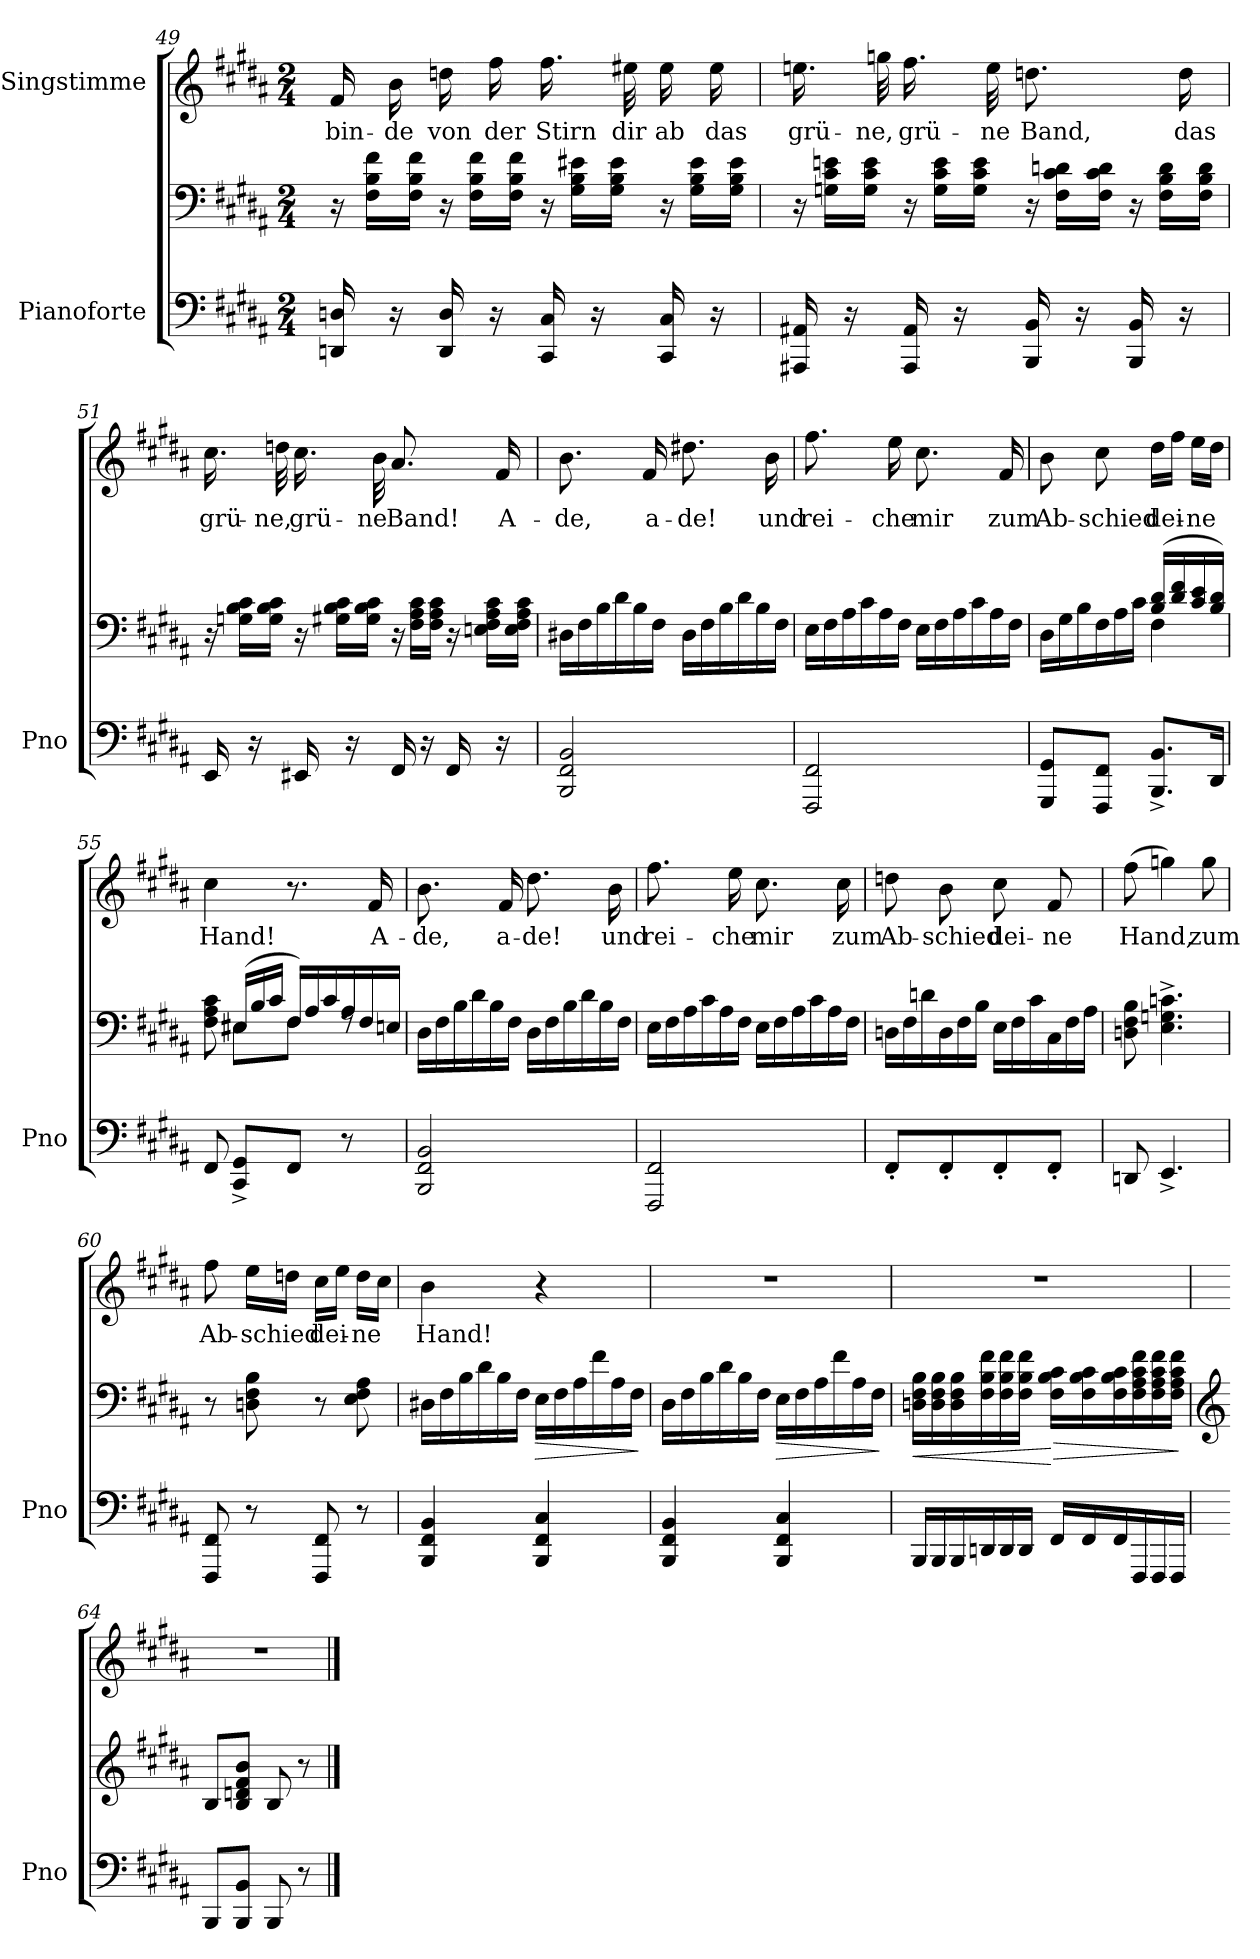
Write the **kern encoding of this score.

**kern	**kern	**dynam	**kern	**text
*part2	*part2	*part2	*part1	*part1
*staff3	*staff2	*staff2/3	*staff1	*staff1
*I"Pianoforte	*	*	*I"Singstimme	*
*I'Pno	*	*	*	*
!!LO:PB:g=z
*clefF4	*clefF4	*	*clefG2	*
*k[f#c#g#d#a#]	*k[f#c#g#d#a#]	*	*k[f#c#g#d#a#]	*
*M2/4	*M2/4	*	*M2/4	*
*	*Xtuplet	*	*	*
=49	=49	=49	=49	=49
!	!	!	!	!LO:LY:b
16DDn/ 16Dn/	24r	.	16f#/	bin-
.	24F#\ 24B\ 24f#\LL	.	.	.
!	!	!	!	!LO:LY:b
16r	.	.	16b\	-de
.	24F#\ 24B\ 24f#\JJ	.	.	.
!	!	!	!	!LO:LY:b
16DD/ 16D/	24r	.	16ddn\	von
.	24F#\ 24B\ 24f#\LL	.	.	.
!	!	!	!	!LO:LY:b
16r	.	.	16ff#\	der
.	24F#\ 24B\ 24f#\JJ	.	.	.
!	!	!	!	!LO:LY:b
16CC#/ 16C#/	24r	.	16.ff#\	Stirn
.	24G#\ 24B\ 24e#X\LL	.	.	.
16r	.	.	.	.
.	24G#\ 24B\ 24e#\JJ	.	.	.
!	!	!	!	!LO:LY:b
.	.	.	32ee#X\	dir
!	!	!	!	!LO:LY:b
16CC#/ 16C#/	24r	.	16ee#\	ab
.	24G#\ 24B\ 24e#\LL	.	.	.
!	!	!	!	!LO:LY:b
16r	.	.	16ee#\	das
.	24G#\ 24B\ 24e#\JJ	.	.	.
=50	=50	=50	=50	=50
!	!	!	!	!LO:LY:b
16AAA#X/ 16AA#X/	24r	.	16.een\	grü-
.	24Gn\ 24c#\ 24en\LL	.	.	.
16r	.	.	.	.
.	24G\ 24c#\ 24e\JJ	.	.	.
!	!	!	!	!LO:LY:b
.	.	.	32ggn\	ne,
!	!	!	!	!LO:LY:b
16AAA#/ 16AA#/	24r	.	16.ff#\	grü-
.	24G\ 24c#\ 24e\LL	.	.	.
16r	.	.	.	.
.	24G\ 24c#\ 24e\JJ	.	.	.
!	!	!	!	!LO:LY:b
.	.	.	32ee\	-ne
!	!	!	!	!LO:LY:b
16BBB/ 16BB/	24r	.	8.ddn\	Band,
.	24F#\ 24c#\ 24dn\LL	.	.	.
16r	.	.	.	.
.	24F#\ 24c#\ 24d\JJ	.	.	.
16BBB/ 16BB/	24r	.	.	.
.	24F#\ 24B\ 24d\LL	.	.	.
!	!	!	!	!LO:LY:b
16r	.	.	16dd\	das
.	24F#\ 24B\ 24d\JJ	.	.	.
!!LO:LB:g=z
=51	=51	=51	=51	=51
!	!	!	!	!LO:LY:b
16EE/	24r	.	16.cc#\	grü-
.	24Gn\ 24B\ 24c#\LL	.	.	.
16r	.	.	.	.
.	24G\ 24B\ 24c#\JJ	.	.	.
!	!	!	!	!LO:LY:b
.	.	.	32ddn\	-ne,
!	!	!	!	!LO:LY:b
16EE#X/	24r	.	16.cc#\	grü-
.	24G#X\ 24B\ 24c#\LL	.	.	.
16r	.	.	.	.
.	24G#\ 24B\ 24c#\JJ	.	.	.
!	!	!	!	!LO:LY:b
.	.	.	32b\	-ne
!	!	!	!	!LO:LY:b
16FF#/	24r	.	8.a#/	Band!
.	24F#\ 24A#\ 24c#\LL	.	.	.
16r	.	.	.	.
.	24F#\ 24A#\ 24c#\JJ	.	.	.
16FF#/	24r	.	.	.
.	24En\ 24F#\ 24A#\ 24c#\LL	.	.	.
!	!	!	!	!LO:LY:b
16r	.	.	16f#/	A-
.	24E\ 24F#\ 24A#\ 24c#\JJ	.	.	.
=52	=52	=52	=52	=52
!	!	!	!	!LO:LY:b
2BBB/ 2FF#/ 2BB/	24D#X\LL	.	8.b\	-de,
.	24F#\	.	.	.
.	24B\	.	.	.
.	24d#\	.	.	.
.	24B\	.	.	.
!	!	!	!	!LO:LY:b
.	.	.	16f#/	a-
.	24F#\JJ	.	.	.
!	!	!	!	!LO:LY:b
.	24D#\LL	.	8.dd#X\	-de!
.	24F#\	.	.	.
.	24B\	.	.	.
.	24d#\	.	.	.
.	24B\	.	.	.
!	!	!	!	!LO:LY:b
.	.	.	16b\	und
.	24F#\JJ	.	.	.
=53	=53	=53	=53	=53
!	!	!	!	!LO:LY:b
2FFF#/ 2FF#/	24E\LL	.	8.ff#\	rei-
.	24F#\	.	.	.
.	24A#\	.	.	.
.	24c#\	.	.	.
.	24A#\	.	.	.
!	!	!	!	!LO:LY:b
.	.	.	16ee\	-che
.	24F#\JJ	.	.	.
!	!	!	!	!LO:LY:b
.	24E\LL	.	8.cc#\	mir
.	24F#\	.	.	.
.	24A#\	.	.	.
.	24c#\	.	.	.
.	24A#\	.	.	.
!	!	!	!	!LO:LY:b
.	.	.	16f#/	zum
.	24F#\JJ	.	.	.
!!LO:LB:g=z
=54	=54	=54	=54	=54
*	*^	*	*	*
!	!	!	!	!	!LO:LY:b
8GGG#/ 8GG#/L	24D#\LL	4ryy	.	8b\	Ab-
.	24G#\	.	.	.	.
.	24B\	.	.	.	.
!	!	!	!	!	!LO:LY:b
8FFF#/ 8FF#/J	24F#\	.	.	8cc#\	-schied
.	24A#\	.	.	.	.
.	24c#\JJ	.	.	.	.
!	!	!	!	!	!LO:LY:b
8.BBB/^ 8.BB/^L	(16B/ 16d#/LL	4F#\	.	16dd#\LL	dei-
.	16d#/ 16f#/	.	.	16ff#\JJ	.
!	!	!	!	!	!LO:LY:b
.	16c#/ 16e/	.	.	16ee\LL	-ne
16DD#/Jk	16B/ 16d#/JJ)	.	.	16dd#\JJ	.
=55	=55	=55	=55	=55	=55
!	!	!	!	!	!LO:LY:b
8FF#/	8F#\ 8A#\ 8c#\	8ryy	.	4cc#\	Hand!
8CC#/^ 8GG#/^L	(24E#X/LL	8E#\L	.	.	.
.	24B/	.	.	.	.
.	24c#/JJ	.	.	.	.
8FF#/J	24F#/LL)	8F#\J	.	8.r	.
.	24A#/	.	.	.	.
.	24c#/	.	.	.	.
8r	24A#/	8rF	.	.	.
.	24F#/	.	.	.	.
!	!	!	!	!	!LO:LY:b
.	.	.	.	16f#/	A-
.	24En/JJ	.	.	.	.
*	*v	*v	*	*	*
=56	=56	=56	=56	=56
!	!	!	!	!LO:LY:b
2BBB/ 2FF#/ 2BB/	24D#\LL	.	8.b\	-de,
.	24F#\	.	.	.
.	24B\	.	.	.
.	24d#\	.	.	.
.	24B\	.	.	.
!	!	!	!	!LO:LY:b
.	.	.	16f#/	a-
.	24F#\JJ	.	.	.
!	!	!	!	!LO:LY:b
.	24D#\LL	.	8.dd#\	-de!
.	24F#\	.	.	.
.	24B\	.	.	.
.	24d#\	.	.	.
.	24B\	.	.	.
!	!	!	!	!LO:LY:b
.	.	.	16b\	und
.	24F#\JJ	.	.	.
!!LO:LB:g=z
=57	=57	=57	=57	=57
!	!	!	!	!LO:LY:b
2FFF#/ 2FF#/	24E\LL	.	8.ff#\	rei-
.	24F#\	.	.	.
.	24A#\	.	.	.
.	24c#\	.	.	.
.	24A#\	.	.	.
!	!	!	!	!LO:LY:b
.	.	.	16ee\	-che
.	24F#\JJ	.	.	.
!	!	!	!	!LO:LY:b
.	24E\LL	.	8.cc#\	mir
.	24F#\	.	.	.
.	24A#\	.	.	.
.	24c#\	.	.	.
.	24A#\	.	.	.
!	!	!	!	!LO:LY:b
.	.	.	16cc#\	zum
.	24F#\JJ	.	.	.
=58	=58	=58	=58	=58
!	!	!	!	!LO:LY:b
8FF#'/L	24Dn\LL	.	8ddn\	Ab-
.	24F#\	.	.	.
.	24dn\	.	.	.
!	!	!	!	!LO:LY:b
8FF#'/	24D\	.	8b\	-schied
.	24F#\	.	.	.
.	24B\JJ	.	.	.
!	!	!	!	!LO:LY:b
8FF#'/	24E\LL	.	8cc#\	dei-
.	24F#\	.	.	.
.	24c#\	.	.	.
!	!	!	!	!LO:LY:b
8FF#'/J	24C#\	.	8f#/	-ne
.	24F#\	.	.	.
.	24A#\JJ	.	.	.
=59	=59	=59	=59	=59
!	!	!	!	!LO:LY:b
8DDn/	8Dn\ 8F#\ 8B\	.	(8ff#\	Hand,
4.EE^/	4.E\^ 4.Gn\^ 4.cn\^	.	4ggn\)	.
!	!	!	!	!LO:LY:b
.	.	.	8gg\	zum
=60	=60	=60	=60	=60
!	!	!	!	!LO:LY:b
8FFF#/ 8FF#/	8r	.	8ff#\	Ab-
!	!	!	!	!LO:LY:b
8r	8Dn\ 8F#\ 8B\	.	16ee\LL	-schied
.	.	.	16ddn\JJ	.
!	!	!	!	!LO:LY:b
8FFF#/ 8FF#/	8r	.	16cc#\LL	dei-
.	.	.	16ee\JJ	.
!	!	!	!	!LO:LY:b
8r	8E\ 8F#\ 8A#\	.	16dd\LL	-ne
.	.	.	16cc#\JJ	.
!!LO:LB:g=z
=61	=61	=61	=61	=61
!	!	!	!	!LO:LY:b
4BBB/ 4FF#/ 4BB/	24D#X\LL	.	4b\	Hand!
.	24F#\	.	.	.
.	24B\	.	.	.
.	24d#\	.	.	.
.	24B\	.	.	.
.	24F#\JJ	.	.	.
!	!	!LO:HP:b	!	!
4BBB/ 4FF#/ 4C#/	24E\LL	>	4r	.
.	24F#\	.	.	.
.	24A#\	.	.	.
.	24f#\	.	.	.
.	24A#\	.	.	.
.	24F#\JJ	.	.	.
.	.	]	.	.
=62	=62	=62	=62	=62
4BBB/ 4FF#/ 4BB/	24D#\LL	.	2r	.
.	24F#\	.	.	.
.	24B\	.	.	.
.	24d#\	.	.	.
.	24B\	.	.	.
.	24F#\JJ	.	.	.
!	!	!LO:HP:b	!	!
4BBB/ 4FF#/ 4C#/	24E\LL	>	.	.
.	24F#\	.	.	.
.	24A#\	.	.	.
.	24f#\	.	.	.
.	24A#\	.	.	.
.	24F#\JJ	.	.	.
.	.	]	.	.
=63	=63	=63	=63	=63
*Xtuplet	*	*	*	*
!	!	!LO:HP:b	!	!
24BBB/LL	24Dn\ 24F#\ 24B\LL	<	2r	.
24BBB/	24D\ 24F#\ 24B\	.	.	.
24BBB/	24D\ 24F#\ 24B\	.	.	.
24DDn/	24F#\ 24B\ 24f#\	.	.	.
24DD/	24F#\ 24B\ 24f#\	.	.	.
24DD/JJ	24F#\ 24B\ 24f#\JJ	.	.	.
!	!	!LO:HP:n=1:b	!	!
24FF#/LL	24F#\ 24B\ 24c#\LL	[ >	.	.
24FF#/	24F#\ 24B\ 24c#\	.	.	.
24FF#/	24F#\ 24B\ 24c#\	.	.	.
24FFF#/	24F#\ 24A#\ 24c#\ 24f#\	.	.	.
24FFF#/	24F#\ 24A#\ 24c#\ 24f#\	.	.	.
24FFF#/JJ	24F#\ 24A#\ 24c#\ 24f#\JJ	.	.	.
.	.	]	.	.
=64	=64	=64	=64	=64
*	*clefG2	*	*	*
8BBB/L	8B/L	.	2r	.
8BBB/ 8BB/J	8B/ 8dn/ 8f#/ 8b/J	.	.	.
8BBB/	8B/	.	.	.
8r	8r	.	.	.
==	==	==	==	==
*-	*-	*-	*-	*-
